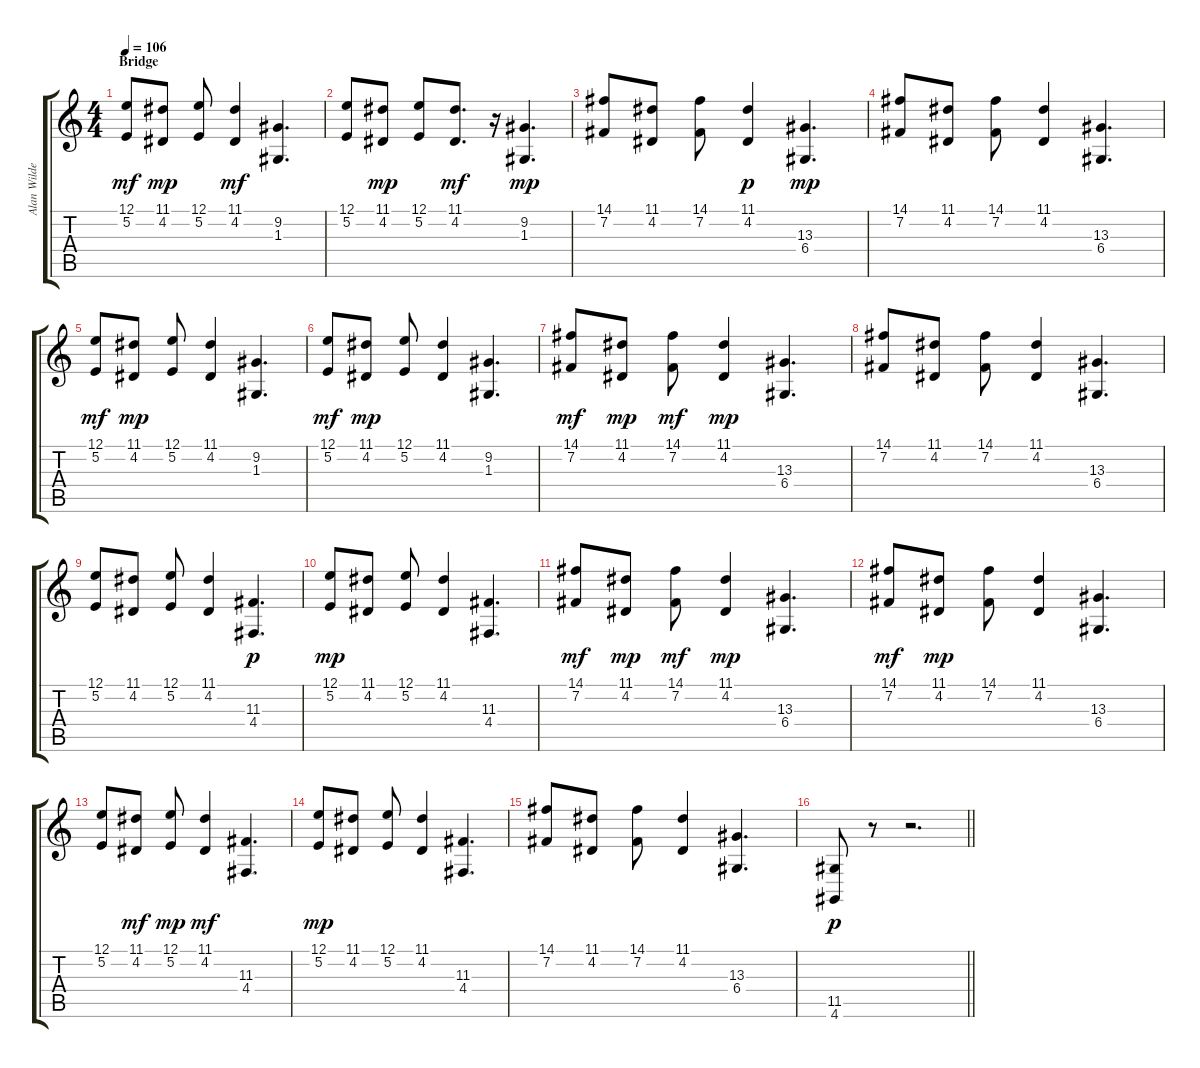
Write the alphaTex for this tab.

\track ("Alan Wilder - Keyboard II" "Alan Wilde") {instrument electricgrandpiano}
\staff {score tabs}
\tuning (E4 B3 G3 D3 A2 E2) {hide}
\ts (4 4)
\section ("" "Bridge")
\tempo 106
\clef g2
\ks c
(12.1 5.2).8{dy mf volume 13 instrument electricgrandpiano} (11.1 4.2).8{dy mp} (12.1 5.2).8 (11.1 4.2).4{dy mf} (9.2 1.3).4{d} |
(12.1 5.2).8 (11.1 4.2).8{dy mp} (12.1 5.2).8 (11.1 4.2).8{d dy mf} r.16 (9.2 1.3).4{d dy mp} |
(14.1 7.2).8 (11.1 4.2).8 (14.1 7.2).8 (11.1 4.2).4{dy p} (13.3 6.4).4{d dy mp} |
(14.1 7.2).8 (11.1 4.2).8 (14.1 7.2).8 (11.1 4.2).4 (13.3 6.4).4{d} |
(12.1 5.2).8{dy mf} (11.1 4.2).8{dy mp} (12.1 5.2).8 (11.1 4.2).4 (9.2 1.3).4{d} |
(12.1 5.2).8{dy mf} (11.1 4.2).8{dy mp} (12.1 5.2).8 (11.1 4.2).4 (9.2 1.3).4{d} |
(14.1 7.2).8{dy mf} (11.1 4.2).8{dy mp} (14.1 7.2).8{dy mf} (11.1 4.2).4{dy mp} (13.3 6.4).4{d} |
(14.1 7.2).8 (11.1 4.2).8 (14.1 7.2).8 (11.1 4.2).4 (13.3 6.4).4{d} |
(12.1 5.2).8 (11.1 4.2).8 (12.1 5.2).8 (11.1 4.2).4 (11.3 4.4).4{d dy p} |
(12.1 5.2).8{dy mp} (11.1 4.2).8 (12.1 5.2).8 (11.1 4.2).4 (11.3 4.4).4{d} |
(14.1 7.2).8{dy mf} (11.1 4.2).8{dy mp} (14.1 7.2).8{dy mf} (11.1 4.2).4{dy mp} (13.3 6.4).4{d} |
(14.1 7.2).8{dy mf} (11.1 4.2).8{dy mp} (14.1 7.2).8 (11.1 4.2).4 (13.3 6.4).4{d} |
(12.1 5.2).8 (11.1 4.2).8{dy mf} (12.1 5.2).8{dy mp} (11.1 4.2).4{dy mf} (11.3 4.4).4{d} |
(12.1 5.2).8{dy mp} (11.1 4.2).8 (12.1 5.2).8 (11.1 4.2).4 (11.3 4.4).4{d} |
(14.1 7.2).8 (11.1 4.2).8 (14.1 7.2).8 (11.1 4.2).4 (13.3 6.4).4{d} |
\barLineRight lightlight
(11.5 4.6).8{dy p} r.8 r.2{d}
